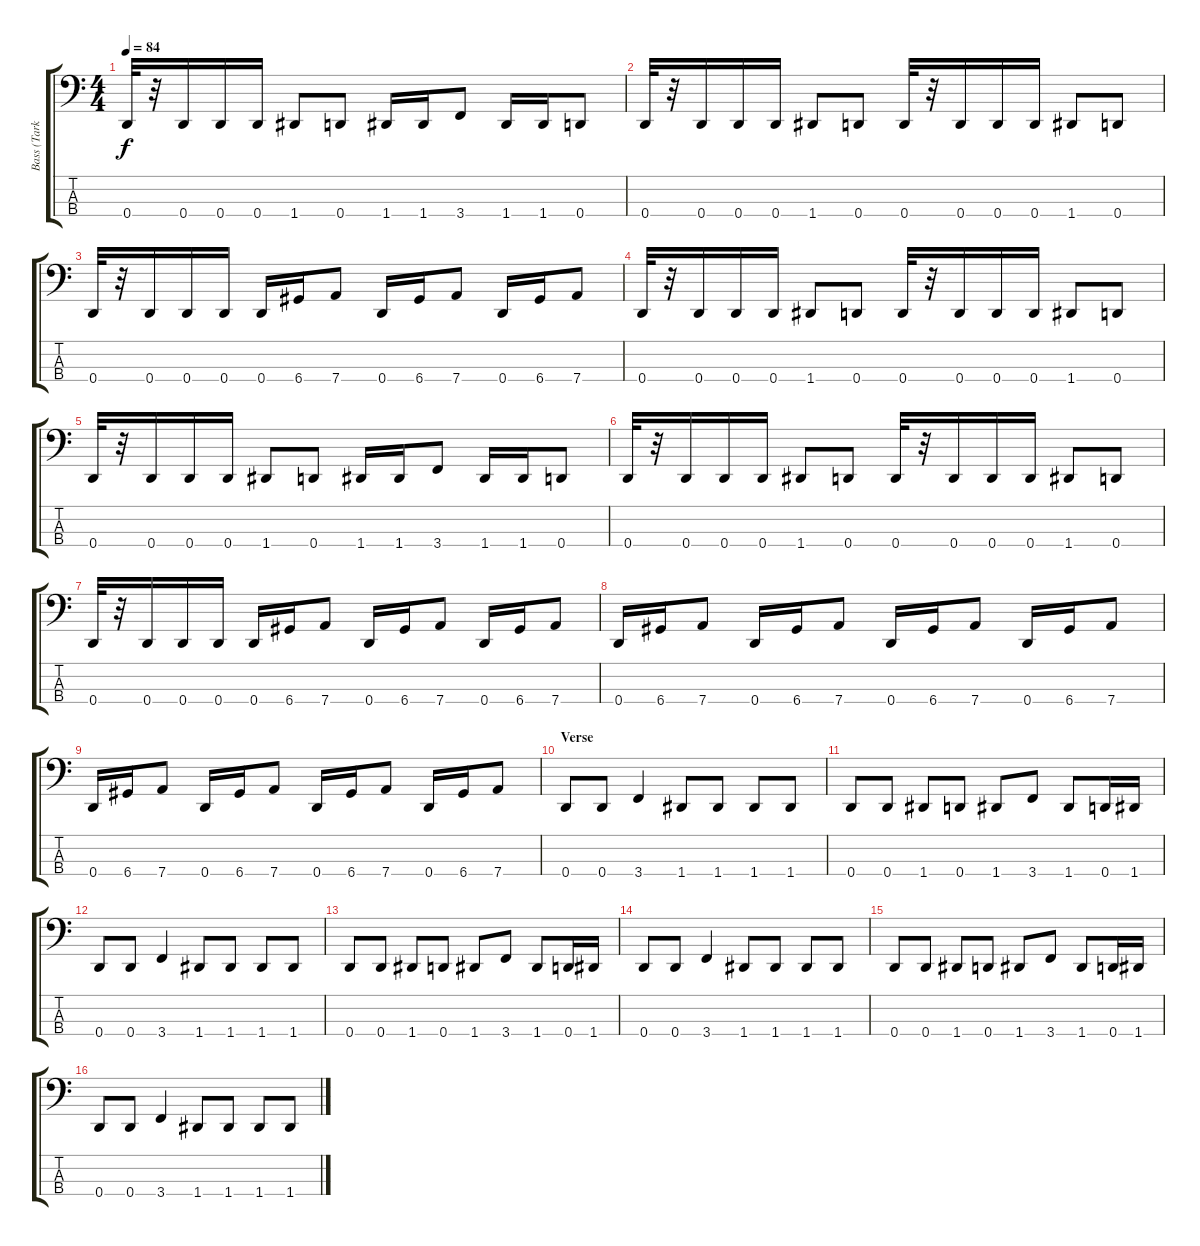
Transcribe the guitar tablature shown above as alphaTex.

\track ("Bass (Tarkan)" "Bass (Tark") {instrument electricbassfinger}
\staff {score tabs}
\tuning (F2 C2 G1 D1) {hide}
\ts (4 4)
\tempo 84
\clef f4
\ks c
0.4.32{dy f} r.32 0.4.16 0.4.16 0.4.16 1.4.8 0.4.8 1.4.16 1.4.16 3.4.8 1.4.16 1.4.16 0.4.8 |
0.4.32 r.32 0.4.16 0.4.16 0.4.16 1.4.8 0.4.8 0.4.32 r.32 0.4.16 0.4.16 0.4.16 1.4.8 0.4.8 |
0.4.32 r.32 0.4.16 0.4.16 0.4.16 0.4.16 6.4.16 7.4.8 0.4.16 6.4.16 7.4.8 0.4.16 6.4.16 7.4.8 |
0.4.32 r.32 0.4.16 0.4.16 0.4.16 1.4.8 0.4.8 0.4.32 r.32 0.4.16 0.4.16 0.4.16 1.4.8 0.4.8 |
0.4.32 r.32 0.4.16 0.4.16 0.4.16 1.4.8 0.4.8 1.4.16 1.4.16 3.4.8 1.4.16 1.4.16 0.4.8 |
0.4.32 r.32 0.4.16 0.4.16 0.4.16 1.4.8 0.4.8 0.4.32 r.32 0.4.16 0.4.16 0.4.16 1.4.8 0.4.8 |
0.4.32 r.32 0.4.16 0.4.16 0.4.16 0.4.16 6.4.16 7.4.8 0.4.16 6.4.16 7.4.8 0.4.16 6.4.16 7.4.8 |
0.4.16 6.4.16 7.4.8 0.4.16 6.4.16 7.4.8 0.4.16 6.4.16 7.4.8 0.4.16 6.4.16 7.4.8 |
0.4.16 6.4.16 7.4.8 0.4.16 6.4.16 7.4.8 0.4.16 6.4.16 7.4.8 0.4.16 6.4.16 7.4.8 |
\section ("" "Verse")
0.4.8 0.4.8 3.4.4 1.4.8 1.4.8 1.4.8 1.4.8 |
0.4.8 0.4.8 1.4.8 0.4.8 1.4.8 3.4.8 1.4.8 0.4.16 1.4.16 |
0.4.8 0.4.8 3.4.4 1.4.8 1.4.8 1.4.8 1.4.8 |
0.4.8 0.4.8 1.4.8 0.4.8 1.4.8 3.4.8 1.4.8 0.4.16 1.4.16 |
0.4.8 0.4.8 3.4.4 1.4.8 1.4.8 1.4.8 1.4.8 |
0.4.8 0.4.8 1.4.8 0.4.8 1.4.8 3.4.8 1.4.8 0.4.16 1.4.16 |
0.4.8 0.4.8 3.4.4 1.4.8 1.4.8 1.4.8 1.4.8
